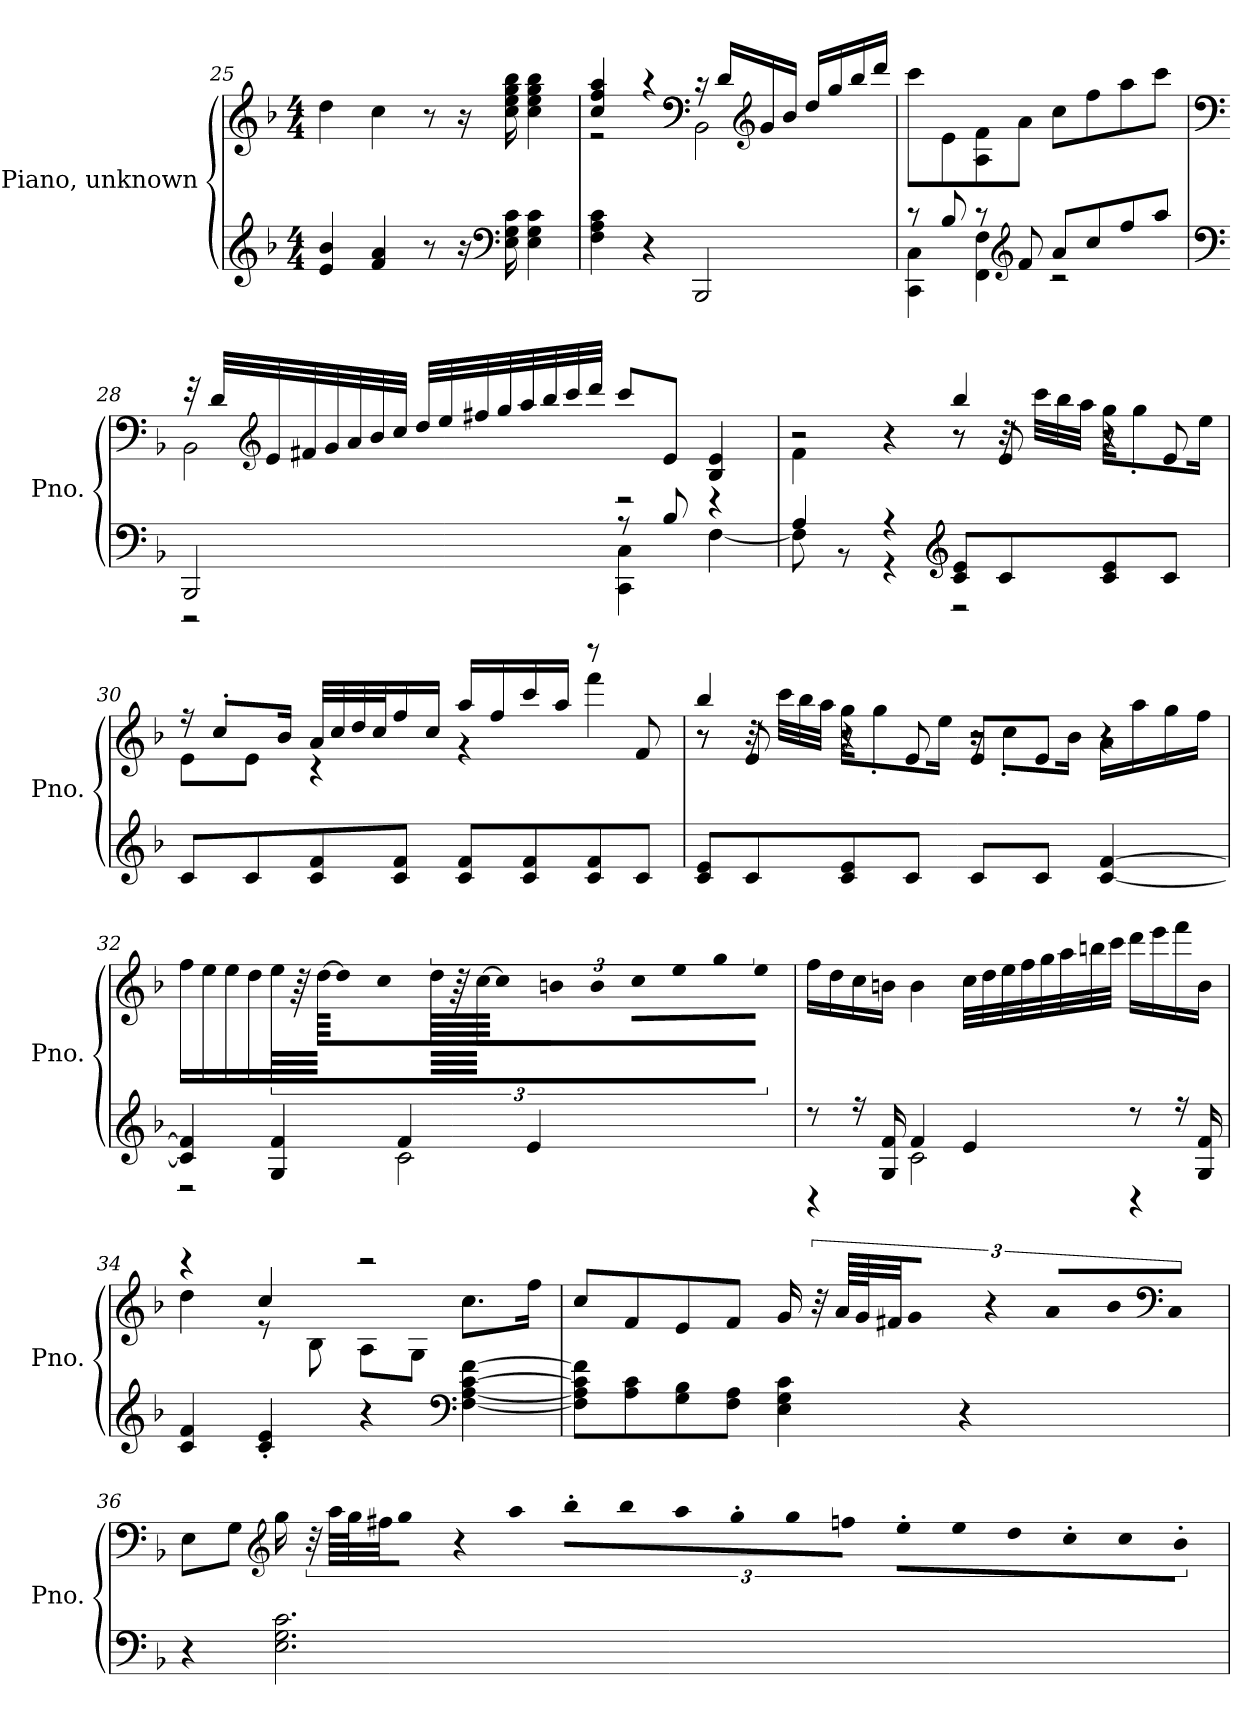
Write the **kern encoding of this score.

**kern	**kern
*part1	*part1
*staff2	*staff1
*I"Piano, unknown	*
*I'Pno.	*
*clefG2	*clefG2
*k[b-]	*k[b-]
*M4/4	*M4/4
=25	=25
4e/ 4b-/	4dd\
4f/ 4a/	4cc\
8r	8r
16r	16r
*clefF4	*
16E\ 16G\ 16c\	16cc\ 16ee\ 16gg\ 16bb-\
4E\ 4G\ 4c\	4cc\ 4ee\ 4gg\ 4bb-\
!!LO:LB:g=z
=26	=26
*	*^
4F\ 4A\ 4c\	4cc/ 4ff/ 4aa/	2r
4r	4r	.
*	*clefF4	*
2BBB-/	16r	2BB-\
.	16d/LL	.
*	*clefG2	*
.	16g/	.
.	16b-/JJ	.
.	16dd/LL	.
.	16gg/	.
.	16bb-/	.
.	16ddd/JJ	.
*	*v	*v
=27	=27
*^	*
8r	4CC\ 4C\	8ccc\L
8B-/	.	8e\
8r	4FF\ 4F\	8A\ 8f\
*clefG2	*	*
8f/	.	8a\J
8a/L	2r	8cc\L
8cc/	.	8ff\
8ff/	.	8aa\
8aa/J	.	8ccc\J
!!LO:PB:g=z
=28	=28	=28
*clefF4	*	*clefF4
*	*	*^
2BBB-/	2r	32r	2BB-\
.	.	32d/LLL	.
*	*	*clefG2	*
.	.	32e/	.
.	.	32f#X/	.
.	.	32g/	.
.	.	32a/	.
.	.	32b-/	.
.	.	32cc/JJJ	.
.	.	32dd/LLL	.
.	.	32ee/	.
.	.	32ff#X/	.
.	.	32gg/	.
.	.	32aa/	.
.	.	32bb-/	.
.	.	32ccc/	.
.	.	32ddd/JJJ	.
8r	4CC\ 4C\	8ccc/L	2r
8B-/	.	8e/J	.
4r	[4F\	4B-/ 4e/	.
=29	=29	=29	=29
*	*	*	*^
4A/	8F\]	2r	4f\	2r
.	8r	.	.	.
4r	4r	.	4r	.
*clefG2	*	*	*	*
8c/ 8e/L	2r	4bb-/	8r	8r
8c/	.	.	32r	8e/
.	.	.	32ccc\LLL	.
.	.	.	32bb-\	.
.	.	.	32aa\JJJ	.
8c/ 8e/	.	4r	16gg\KL	8r
.	.	.	8gg'\	.
8c/J	.	.	.	8e/
.	.	.	16ee\Jk	.
*v	*v	*	*	*
*	*	*v	*v
!!LO:LB:g=z
=30	=30	=30
8c/L	16r	8e\L
.	8cc'/L	.
8c/	.	8e\J
.	16b-/Jk	.
8c/ 8f/	32a/LLL	4r
.	32cc/	.
.	32dd/	.
.	32cc/J	.
8c/ 8f/J	16ff/	.
.	16cc/JJ	.
8c/ 8f/L	16aa/LL	4r
.	16ff/	.
8c/ 8f/	16ccc/	.
.	16aa/JJ	.
8c/ 8f/	8r	4fff\
8c/J	8f/	.
=31	=31	=31
*	*	*^
8c/ 8e/L	4bb-/	8r	8r
8c/	.	32r	8e/
.	.	32ccc\LLL	.
.	.	32bb-\	.
.	.	32aa\JJJ	.
8c/ 8e/	4r	16gg\KL	8r
.	.	8gg'\	.
8c/J	.	.	8e/
.	.	16ee\Jk	.
8c/L	2r	16r	8e/L
.	.	8cc'\L	.
8c/J	.	.	8e/J
.	.	16b-\Jk	.
[4c/ [4f/	.	16a\LL	4r
.	.	16aa\	.
.	.	16gg\	.
.	.	16ff\JJ	.
*	*v	*v	*v
!!LO:LB:g=z
=32	=32
*^	*
4c/] 4f/]	2r	16ff\LL
.	.	16ee\
.	.	16ee\
.	.	16dd\
4G/ 4f/	.	96ee\JJkk
.	.	96r
.	.	[96dd\KLLL
.	.	32dd\J]
.	.	16cc\
.	.	96dd\JJkk
.	.	96r
.	.	[96cc\KLLL
.	.	32cc\J]
.	.	16bn\JJ
4f/	2c\	4b\
4e/	.	16cc\LL
.	.	16ee\
.	.	16gg\
.	.	16ee\JJ
=33	=33	=33
8r	4r	16ff\LL
.	.	16dd\
16r	.	16cc\
16G/ 16f/	.	16bn\JJ
4f/	2c\	4b\
4e/	.	32cc\LLL
.	.	32dd\
.	.	32ee\
.	.	32ff\
.	.	32gg\
.	.	32aa\
.	.	32bbn\
.	.	32ccc\JJJ
8r	4r	16ddd\LL
.	.	16eee\
16r	.	16fff\
16G/ 16f/	.	16b\JJ
*v	*v	*
!!LO:LB:g=z
=34	=34
*	*^
4c/ 4f/	4r	4dd\
4c/' 4e/'	4cc/	8r
.	.	8B-\
4r	2r	8A\L
.	.	8G\J
*clefF4	*	*
[4F\ [4A\ [4c\ [4f\	.	8.cc\L
.	.	16ff\Jk
*	*v	*v
=35	=35
8F\] 8A\] 8c\] 8f\]L	8cc/L
8A\ 8c\	8f/
8G\ 8B-\	8e/
8F\ 8A\J	8f/J
4E\ 4G\ 4c\	16g/
.	48r
.	96a/LLLL
*	*Xbrackettup
.	96g/J
.	48f#X/J
.	16g/JJ
.	32r
.	32a/KKL
4r	8b-/
*	*clefF4
.	8C/J
!!LO:LB:g=z
=36	=36
4r	8E\L
.	8G\J
*	*clefG2
2.E\ 2.G\ 2.c\	16gg\
*	*brackettup
.	48r
.	96aa\LLLL
*	*Xbrackettup
.	96gg\J
.	48ff#X\J
.	16gg\JJ
.	32r
.	32aa\
.	16bb-'\LL
.	32bb-\L
.	32aa\J
.	16gg'\
.	32gg\L
.	32ffn\JJJ
.	16ee'\LL
.	32ee\L
.	32dd\J
.	16cc'\
.	32cc\L
.	32b-'\JJJ
=	=
*-	*-
